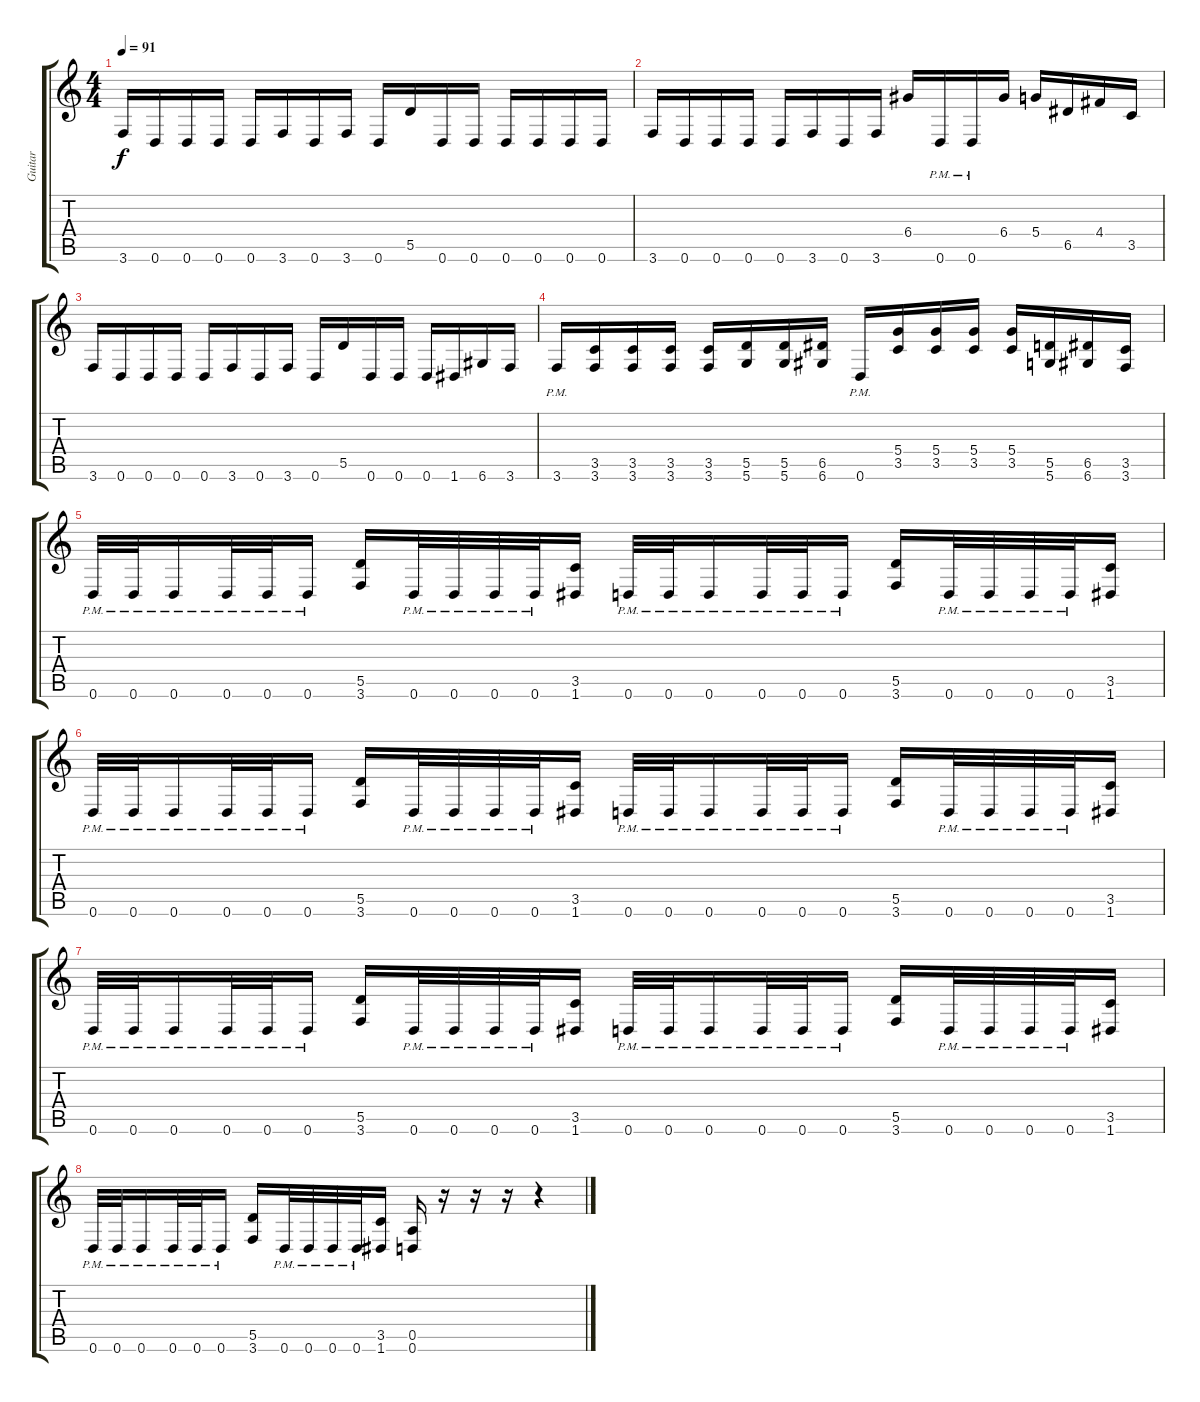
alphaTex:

\track ("Guitar" "Guitar") {instrument overdrivenguitar}
\staff {score tabs}
\tuning (E4 B3 G3 D3 A2 D2) {hide}
\ts (4 4)
\tempo 91
\clef g2
\ks c
3.6.16{dy f} 0.6.16 0.6.16 0.6.16 0.6.16 3.6.16 0.6.16 3.6.16 0.6.16 5.5.16 0.6.16 0.6.16 0.6.16 0.6.16 0.6.16 0.6.16 |
3.6.16 0.6.16 0.6.16 0.6.16 0.6.16 3.6.16 0.6.16 3.6.16 6.4.16 0.6{pm}.16 0.6{pm}.16 6.4.16 5.4.16 6.5.16 4.4.16 3.5.16 |
3.6.16 0.6.16 0.6.16 0.6.16 0.6.16 3.6.16 0.6.16 3.6.16 0.6.16 5.5.16 0.6.16 0.6.16 0.6.16 1.6.16 6.6.16 3.6.16 |
3.6{pm}.16 (3.5 3.6).16 (3.5 3.6).16 (3.5 3.6).16 (3.5 3.6).16 (5.5 5.6).16 (5.5 5.6).16 (6.5 6.6).16 0.6{pm}.16 (5.4 3.5).16 (5.4 3.5).16 (5.4 3.5).16 (5.4 3.5).16 (5.5 5.6).16 (6.5 6.6).16 (3.5 3.6).16 |
0.6{pm}.32 0.6{pm}.32 0.6{pm}.16 0.6{pm}.32 0.6{pm}.32 0.6{pm}.16 (5.5 3.6).16 0.6{pm}.32 0.6{pm}.32 0.6{pm}.32 0.6{pm}.32 (3.5 1.6).16 0.6{pm}.32 0.6{pm}.32 0.6{pm}.16 0.6{pm}.32 0.6{pm}.32 0.6{pm}.16 (5.5 3.6).16 0.6{pm}.32 0.6{pm}.32 0.6{pm}.32 0.6{pm}.32 (3.5 1.6).16 |
0.6{pm}.32 0.6{pm}.32 0.6{pm}.16 0.6{pm}.32 0.6{pm}.32 0.6{pm}.16 (5.5 3.6).16 0.6{pm}.32 0.6{pm}.32 0.6{pm}.32 0.6{pm}.32 (3.5 1.6).16 0.6{pm}.32 0.6{pm}.32 0.6{pm}.16 0.6{pm}.32 0.6{pm}.32 0.6{pm}.16 (5.5 3.6).16 0.6{pm}.32 0.6{pm}.32 0.6{pm}.32 0.6{pm}.32 (3.5 1.6).16 |
0.6{pm}.32 0.6{pm}.32 0.6{pm}.16 0.6{pm}.32 0.6{pm}.32 0.6{pm}.16 (5.5 3.6).16 0.6{pm}.32 0.6{pm}.32 0.6{pm}.32 0.6{pm}.32 (3.5 1.6).16 0.6{pm}.32 0.6{pm}.32 0.6{pm}.16 0.6{pm}.32 0.6{pm}.32 0.6{pm}.16 (5.5 3.6).16 0.6{pm}.32 0.6{pm}.32 0.6{pm}.32 0.6{pm}.32 (3.5 1.6).16 |
0.6{pm}.32 0.6{pm}.32 0.6{pm}.16 0.6{pm}.32 0.6{pm}.32 0.6{pm}.16 (5.5 3.6).16 0.6{pm}.32 0.6{pm}.32 0.6{pm}.32 0.6{pm}.32 (3.5 1.6).16 (0.5 0.6).16 r.16 r.16 r.16 r.4
